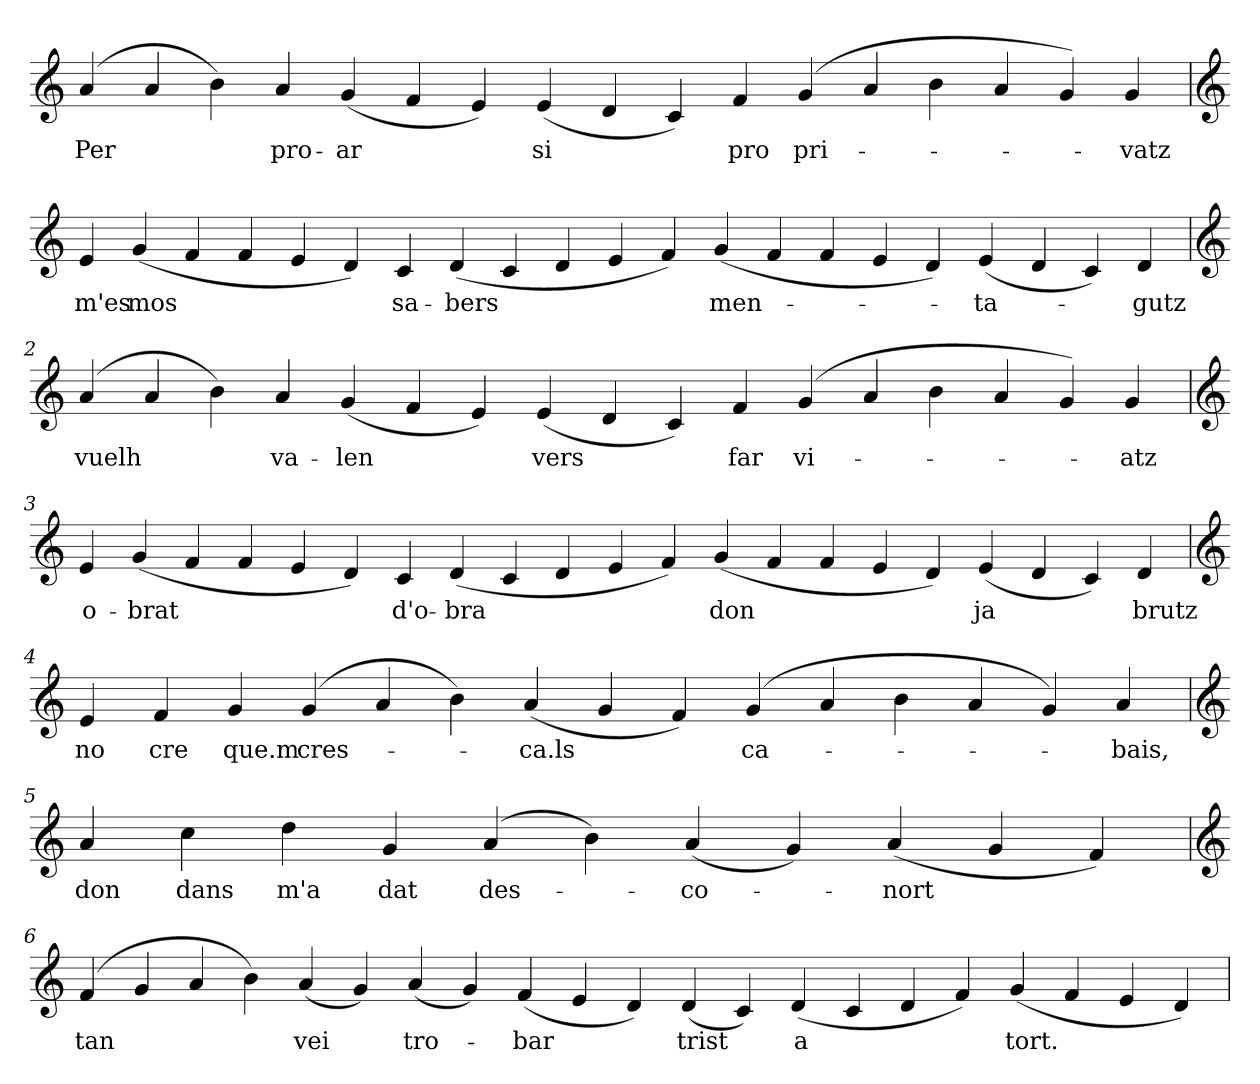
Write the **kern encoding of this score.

**kern	**text
*part1	*part1
*staff1	*staff1
*clefG2	*
=	=
(4a	Per
4a	.
4b)	.
4a	pro-
(4g	-ar
4f	.
4e)	.
(4e	si
4d	.
4c)	.
4f	pro
(4g	pri-
4a	.
4b	.
4a	.
4g)	.
4g	-vatz
=1	=1
*clefG2	*
4e	m'es
(4g	mos
4f	.
4f	.
4e	.
4d)	.
4c	sa-
(4d	-bers
4c	.
4d	.
4e	.
4f)	.
(4g	men-
4f	.
4f	.
4e	.
4d)	.
(4e	-ta-
4d	.
4c)	.
4d	-gutz
=2	=2
*clefG2	*
(4a	vuelh
4a	.
4b)	.
4a	va-
(4g	-len
4f	.
4e)	.
(4e	vers
4d	.
4c)	.
4f	far
(4g	vi-
4a	.
4b	.
4a	.
4g)	.
4g	-atz
=3	=3
*clefG2	*
4e	o-
(4g	-brat
4f	.
4f	.
4e	.
4d)	.
4c	d'o-
(4d	-bra
4c	.
4d	.
4e	.
4f)	.
(4g	don
4f	.
4f	.
4e	.
4d)	.
(4e	ja
4d	.
4c)	.
4d	brutz
=4	=4
*clefG2	*
4e	no
4f	cre
4g	que.m
(4g	cres-
4a	.
4b)	.
(4a	-ca.ls
4g	.
4f)	.
(4g	ca-
4a	.
4b	.
4a	.
4g)	.
4a	-bais,
=5	=5
*clefG2	*
4a	don
4cc	dans
4dd	m'a
4g	dat
(4a	des-
4b)	.
(4a	-co-
4g)	.
(4a	-nort
4g	.
4f)	.
=6	=6
*clefG2	*
(4f	tan
4g	.
4a	.
4b)	.
(4a	vei
4g)	.
(4a	tro-
4g)	.
(4f	-bar
4e	.
4d)	.
(4d	trist
4c)	.
(4d	a
4c	.
4d	.
4f)	.
(4g	tort.
4f	.
4e	.
4d)	.
=	=
*-	*-
